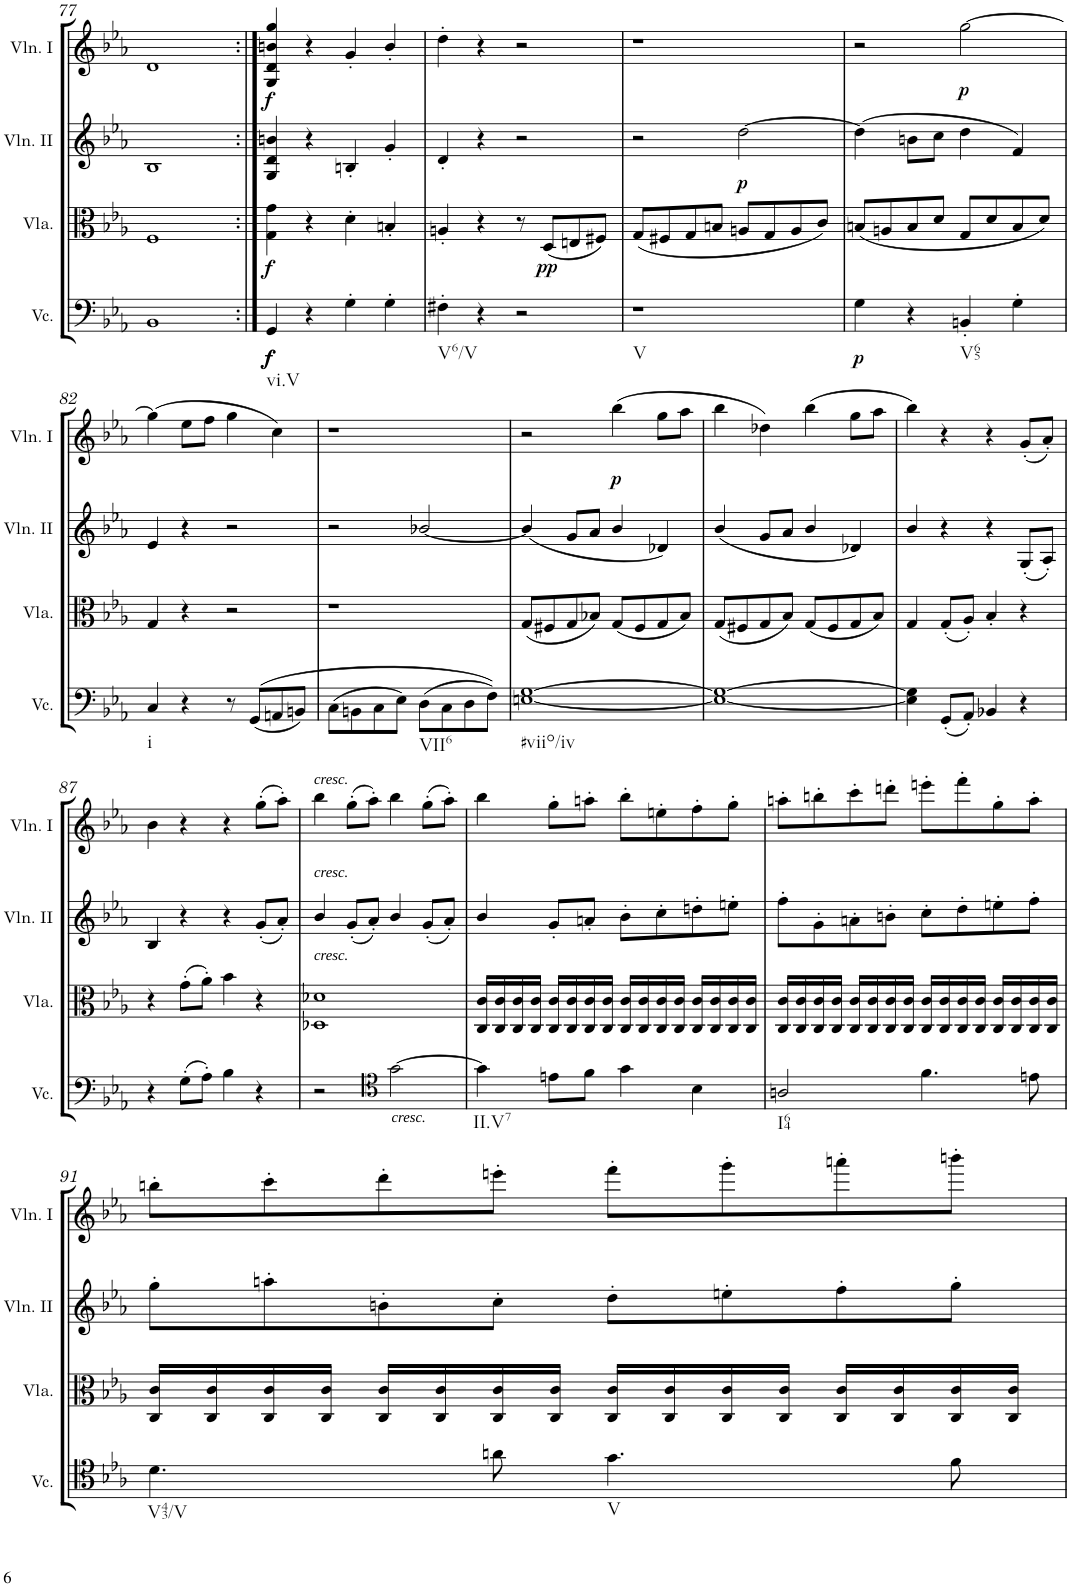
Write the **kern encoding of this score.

**kern	**dynam	**kern	**dynam	**kern	**dynam	**kern	**dynam
*part4	*part4	*part3	*part3	*part2	*part2	*part1	*part1
*staff4	*staff4	*staff3	*staff3	*staff2	*staff2	*staff1	*staff1
*I"Violoncello	*	*I"Viola	*	*I"Violin II	*	*I"Violin I	*
*I'Vc.	*	*I'Vla.	*	*I'Vln. II	*	*I'Vln. I	*
!!LO:PB:g=z
*clefF4	*	*clefC3	*	*clefG2	*	*clefG2	*
*k[b-e-a-]	*	*k[b-e-a-]	*	*k[b-e-a-]	*	*k[b-e-a-]	*
*E-:	*	*E-:	*	*E-:	*	*E-:	*
*M4/4	*	*M4/4	*	*M4/4	*	*M4/4	*
*met(c)	*	*met(c)	*	*met(c)	*	*met(c)	*
=77	=77	=77	=77	=77	=77	=77	=77
1BB-	.	1F	.	1B-	.	1d	.
=78:|!	=78:|!	=78:|!	=78:|!	=78:|!	=78:|!	=78:|!	=78:|!
!LO:TX:b:t=vi.V	!	!	!	!	!	!	!
!	!LO:DY:b	!	!	!	!	!	!
!	!LO:DY:n=1:b	!	!LO:DY:b	!	!	!	!LO:DY:b
4GG/	f f	4G\ 4g\	f	4G/ 4d/ 4bn/	.	4G/ 4d/ 4bn/ 4gg/	f
4r	.	4r	.	4r	.	4r	.
4G'\	.	4d'\	.	4Bn'/	.	4g'/	.
4G'\	.	4Bn'/	.	4g'/	.	4b'/	.
=79	=79	=79	=79	=79	=79	=79	=79
!LO:TX:b:t=V6/V	!	!	!	!	!	!	!
4F#X'\	.	4An'/	.	4d'/	.	4dd'\	.
4r	.	4r	.	4r	.	4r	.
2r	.	8r	.	2r	.	2r	.
!	!	!	!LO:DY:b	!	!	!	!
.	.	(8D/L	pp	.	.	.	.
.	.	8En/	.	.	.	.	.
.	.	8F#X/J)	.	.	.	.	.
=80	=80	=80	=80	=80	=80	=80	=80
!LO:TX:b:t=V	!	!	!	!	!	!	!
1r	.	(8G/L	.	2r	.	1r	.
.	.	8F#X/	.	.	.	.	.
.	.	8G/	.	.	.	.	.
.	.	8Bn/J	.	.	.	.	.
!	!	!	!	!	!LO:DY:b	!	!
.	.	8An/L	.	[2dd\	p	.	.
.	.	8G/	.	.	.	.	.
.	.	8A/	.	.	.	.	.
.	.	8c/J)	.	.	.	.	.
=81	=81	=81	=81	=81	=81	=81	=81
!	!LO:DY:b	!	!	!	!	!	!
4G\	p	(8Bn/L	.	(4dd\]	.	2r	.
.	.	8An/	.	.	.	.	.
4r	.	8B/	.	8bn\L	.	.	.
.	.	8d/J	.	8cc\J	.	.	.
!LO:TX:b:t=V65	!	!	!	!	!	!	!
!	!	!	!	!	!	!	!LO:DY:b
4BBn'/	.	8G/L	.	4dd\	.	[2gg\	p
.	.	8d/	.	.	.	.	.
4G'\	.	8B/	.	4f/)	.	.	.
.	.	8d/J)	.	.	.	.	.
!!LO:LB:g=z
=82	=82	=82	=82	=82	=82	=82	=82
!LO:TX:b:t=i	!	!	!	!	!	!	!
4C/	.	4G/	.	4e-/	.	(4gg\]	.
4r	.	4r	.	4r	.	8ee-\L	.
.	.	.	.	.	.	8ff\J	.
8r	.	2r	.	2r	.	4gg\	.
((8GG/L	.	.	.	.	.	.	.
8AAn/	.	.	.	.	.	4cc\)	.
8BBn/J)	.	.	.	.	.	.	.
=83	=83	=83	=83	=83	=83	=83	=83
(8C\L	.	1r	.	2r	.	1r	.
8BBn\	.	.	.	.	.	.	.
8C\	.	.	.	.	.	.	.
8E-\J)	.	.	.	.	.	.	.
!LO:TX:b:t=VII6	!	!	!	!	!	!	!
(8D\L	.	.	.	[2b-X/	.	.	.
8C\	.	.	.	.	.	.	.
8D\	.	.	.	.	.	.	.
8F\J))	.	.	.	.	.	.	.
=84	=84	=84	=84	=84	=84	=84	=84
!LO:TX:b:t=#viio/iv	!	!	!	!	!	!	!
[1En [1G	.	(8G/L	.	(4b-/]	.	2r	.
.	.	8F#X/	.	.	.	.	.
.	.	8G/	.	8g/L	.	.	.
.	.	8B-X/J)	.	8a-/J	.	.	.
!	!	!	!	!	!	!	!LO:DY:b
.	.	(8G/L	.	4b-/	.	(4bb-\	p
.	.	8F#/	.	.	.	.	.
.	.	8G/	.	4d-X/)	.	8gg\L	.
.	.	8B-/J)	.	.	.	8aa-\J	.
=85	=85	=85	=85	=85	=85	=85	=85
1E_ 1G_	.	(8G/L	.	(4b-/	.	4bb-\	.
.	.	8F#X/	.	.	.	.	.
.	.	8G/	.	8g/L	.	4dd-X\)	.
.	.	8B-/J)	.	8a-/J	.	.	.
.	.	(8G/L	.	4b-/	.	(4bb-\	.
.	.	8F#/	.	.	.	.	.
.	.	8G/	.	4d-X/)	.	8gg\L	.
.	.	8B-/J)	.	.	.	8aa-\J	.
=86	=86	=86	=86	=86	=86	=86	=86
4E\] 4G\]	.	4G/	.	4b-/	.	4bb-\)	.
(8GG'/L	.	(8G'/L	.	4r	.	4r	.
8AA-'/J)	.	8A-'/J)	.	.	.	.	.
4BB-X/	.	4B-'/	.	4r	.	4r	.
4r	.	4r	.	(8G'/L	.	(8g'/L	.
.	.	.	.	8A-'/J)	.	8a-'/J)	.
!!LO:LB:g=z
=87	=87	=87	=87	=87	=87	=87	=87
4r	.	4r	.	4B-/	.	4b-\	.
(8G'\L	.	(8g'\L	.	4r	.	4r	.
8A-'\J)	.	8a-'\J)	.	.	.	.	.
4B-\	.	4b-\	.	4r	.	4r	.
4r	.	4r	.	(8g'/L	.	(8gg'\L	.
.	.	.	.	8a-'/J)	.	8aa-'\J)	.
=88	=88	=88	=88	=88	=88	=88	=88
!	!	!	!	!	!	!LO:TX:a:i:t=cresc.	!
!	!	!	!	!LO:TX:a:i:t=cresc.	!	!	!
!	!	!LO:TX:a:i:t=cresc.	!	!	!	!	!
2r	.	1D-X 1d-X	.	4b-/	.	4bb-\	.
.	.	.	.	(8g'/L	.	(8gg'\L	.
.	.	.	.	8a-'/J)	.	8aa-'\J)	.
*clefC4	*	*	*	*	*	*	*
!LO:TX:b:i:t=cresc.	!	!	!	!	!	!	!
[2g\	.	.	.	4b-/	.	4bb-\	.
.	.	.	.	(8g'/L	.	(8gg'\L	.
.	.	.	.	8a-'/J)	.	8aa-'\J)	.
=89	=89	=89	=89	=89	=89	=89	=89
!LO:TX:b:t=II.V7	!	!	!	!	!	!	!
4g\]	.	16C/ 16c/LL	.	4b-/	.	4bb-\	.
.	.	16C/ 16c/	.	.	.	.	.
.	.	16C/ 16c/	.	.	.	.	.
.	.	16C/ 16c/JJ	.	.	.	.	.
8en\L	.	16C/ 16c/LL	.	8g'/L	.	8gg'\L	.
.	.	16C/ 16c/	.	.	.	.	.
8f\J	.	16C/ 16c/	.	8an'/J	.	8aan'\J	.
.	.	16C/ 16c/JJ	.	.	.	.	.
4g\	.	16C/ 16c/LL	.	8b-'\L	.	8bb-'\L	.
.	.	16C/ 16c/	.	.	.	.	.
.	.	16C/ 16c/	.	8cc'\	.	8een'\	.
.	.	16C/ 16c/JJ	.	.	.	.	.
4B-\	.	16C/ 16c/LL	.	8ddn'\	.	8ff'\	.
.	.	16C/ 16c/	.	.	.	.	.
.	.	16C/ 16c/	.	8een'\J	.	8gg'\J	.
.	.	16C/ 16c/JJ	.	.	.	.	.
=90	=90	=90	=90	=90	=90	=90	=90
!LO:TX:b:t=I64	!	!	!	!	!	!	!
2An/	.	16C/ 16c/LL	.	8ff'\L	.	8aan'\L	.
.	.	16C/ 16c/	.	.	.	.	.
.	.	16C/ 16c/	.	8g'\	.	8bbn'\	.
.	.	16C/ 16c/JJ	.	.	.	.	.
.	.	16C/ 16c/LL	.	8an'\	.	8ccc'\	.
.	.	16C/ 16c/	.	.	.	.	.
.	.	16C/ 16c/	.	8bn'\J	.	8dddn'\J	.
.	.	16C/ 16c/JJ	.	.	.	.	.
4.f\	.	16C/ 16c/LL	.	8cc'\L	.	8eeen'\L	.
.	.	16C/ 16c/	.	.	.	.	.
.	.	16C/ 16c/	.	8dd'\	.	8fff'\	.
.	.	16C/ 16c/JJ	.	.	.	.	.
.	.	16C/ 16c/LL	.	8een'\	.	8gg'\	.
.	.	16C/ 16c/	.	.	.	.	.
8en\	.	16C/ 16c/	.	8ff'\J	.	8aa'\J	.
.	.	16C/ 16c/JJ	.	.	.	.	.
!!LO:LB:g=z
=91	=91	=91	=91	=91	=91	=91	=91
!LO:TX:b:t=V43/V	!	!	!	!	!	!	!
4.d\	.	16C/ 16c/LL	.	8gg'\L	.	8bbn'\L	.
.	.	16C/ 16c/	.	.	.	.	.
.	.	16C/ 16c/	.	8aan'\	.	8ccc'\	.
.	.	16C/ 16c/JJ	.	.	.	.	.
.	.	16C/ 16c/LL	.	8bn'\	.	8ddd'\	.
.	.	16C/ 16c/	.	.	.	.	.
8an\	.	16C/ 16c/	.	8cc'\J	.	8eeen'\J	.
.	.	16C/ 16c/JJ	.	.	.	.	.
!LO:TX:b:t=V	!	!	!	!	!	!	!
4.g\	.	16C/ 16c/LL	.	8dd'\L	.	8fff'\L	.
.	.	16C/ 16c/	.	.	.	.	.
.	.	16C/ 16c/	.	8een'\	.	8ggg'\	.
.	.	16C/ 16c/JJ	.	.	.	.	.
.	.	16C/ 16c/LL	.	8ff'\	.	8aaan'\	.
.	.	16C/ 16c/	.	.	.	.	.
8f\	.	16C/ 16c/	.	8gg'\J	.	8bbbn'\J	.
.	.	16C/ 16c/JJ	.	.	.	.	.
=	=	=	=	=	=	=	=
*-	*-	*-	*-	*-	*-	*-	*-
